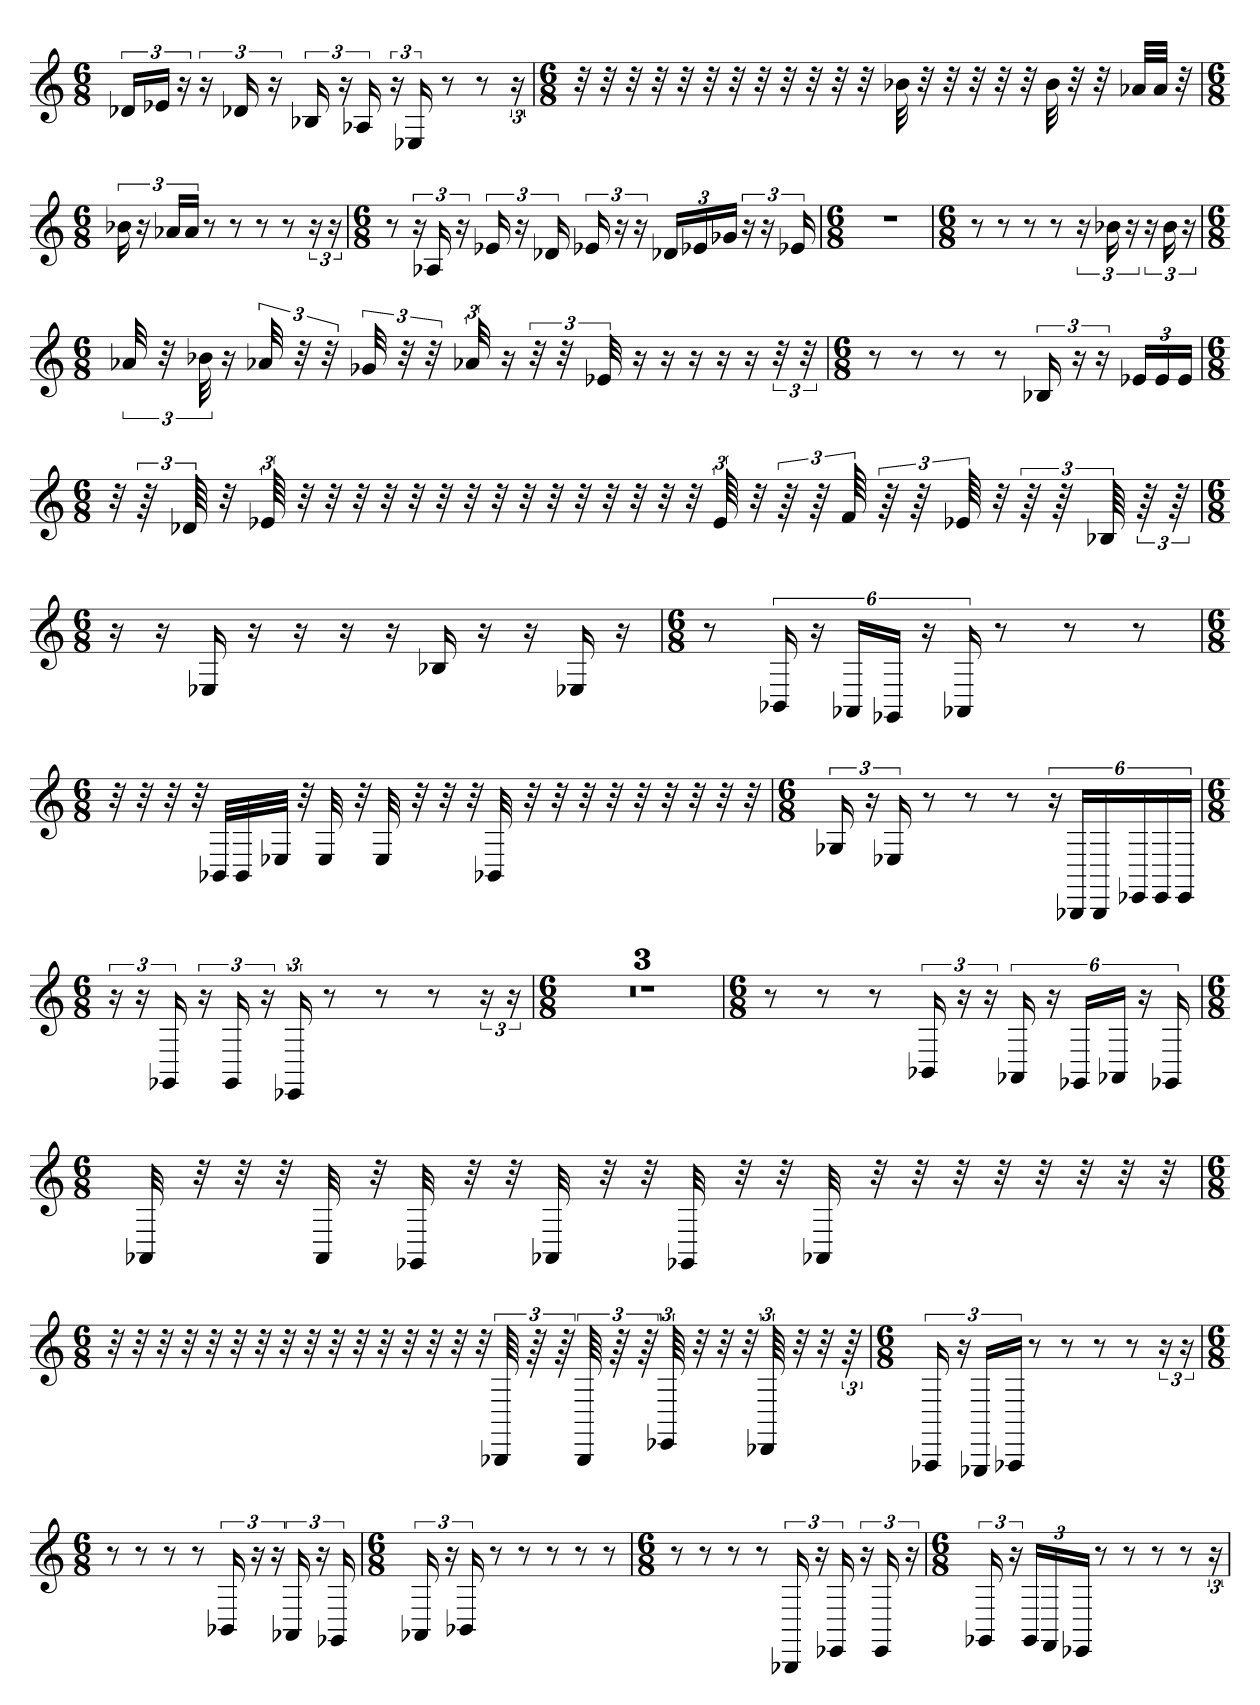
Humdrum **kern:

**kern
*part1
*staff1
*M6/8
=
24d-XLL
24e-XJJ
24r
24r
24d-X
24r
24B-X
24r
24A-X
24r
24E-X
8r
8r
24r
=
*M6/8
32r
32r
32r
32r
32r
32r
32r
32r
32r
32r
32r
32r
32b-X
32r
32r
32r
32r
32r
32b-
32r
32r
32a-XLLL
32a-JJJ
32r
=
*M6/8
24b-X
24r
24a-XLL
24a-JJ
8r
8r
8r
8r
24r
24r
=
*M6/8
8r
24r
24A-X
24r
24e-X
24r
24d-X
24e-X
24r
24r
24d-XLL
24e-X
24g-XJJ
24r
24r
24e-X
=
*M6/8
2.r
=
*M6/8
8r
8r
8r
8r
24r
24b-X
24r
24r
24b-
24r
=
*M6/8
48a-X
48r
48b-X
16r
48a-X
48r
48r
48g-X
48r
48r
48a-X
16r
48r
48r
48e-X
16r
16r
16r
16r
16r
48r
48r
=
*M6/8
8r
8r
8r
8r
24B-X
24r
24r
24e-XLL
24e-
24e-JJ
=
*M6/8
32r
96r
96d-X
32r
96e-X
32r
32r
32r
32r
32r
32r
32r
32r
32r
32r
32r
32r
32r
32r
32r
96e-
32r
96r
96r
96f
96r
96r
96e-X
32r
96r
96r
96B-X
96r
96r
=
*M6/8
16r
16r
16E-X
16r
16r
16r
16r
16B-X
16r
16r
16E-X
16r
=
*M6/8
8r
24BB-X
24r
24AA-XLL
24GG-XJJ
24r
24AA-X
8r
8r
8r
=
*M6/8
32r
32r
32r
32r
32BB-XLLL
32BB-
32E-XJJJ
32r
32E-
32r
32E-
32r
32r
32r
32BB-X
32r
32r
32r
32r
32r
32r
32r
32r
32r
=
*M6/8
24G-X
24r
24E-X
8r
8r
8r
24r
24BBB-XLL
24BBB-
24EE-X
24EE-
24EE-JJ
=
*M6/8
24r
24r
24GG-X
24r
24GG-
24r
24EE-X
8r
8r
8r
24r
24r
=
*M6/8
2.r
=
*M6/8
2.r
=
*M6/8
2.r
=
*M6/8
8r
8r
8r
24BB-X
24r
24r
24AA-X
24r
24GG-XLL
24AA-XJJ
24r
24GG-X
=
*M6/8
32AA-X
32r
32r
32r
32AA-
32r
32GG-X
32r
32r
32AA-X
32r
32r
32GG-X
32r
32r
32AA-X
32r
32r
32r
32r
32r
32r
32r
32r
=
*M6/8
32r
32r
32r
32r
32r
32r
32r
32r
32r
32r
32r
32r
32r
32r
32r
32r
96BBB-X
96r
96r
96BBB-
96r
96r
96EE-X
32r
32r
32r
96DD-X
32r
32r
96r
=
*M6/8
24AAA-X
24r
24GGG-XLL
24AAA-XJJ
8r
8r
8r
8r
24r
24r
=
*M6/8
8r
8r
8r
8r
24BB-X
24r
24r
24AA-X
24r
24GG-X
=
*M6/8
24AA-X
24r
24BB-X
8r
8r
8r
8r
8r
=
*M6/8
8r
8r
8r
8r
24BBB-X
24r
24EE-X
24r
24EE-
24r
=
*M6/8
24GG-X
24r
24GG-LL
24FF
24EE-XJJ
8r
8r
8r
8r
24r
=
*-
